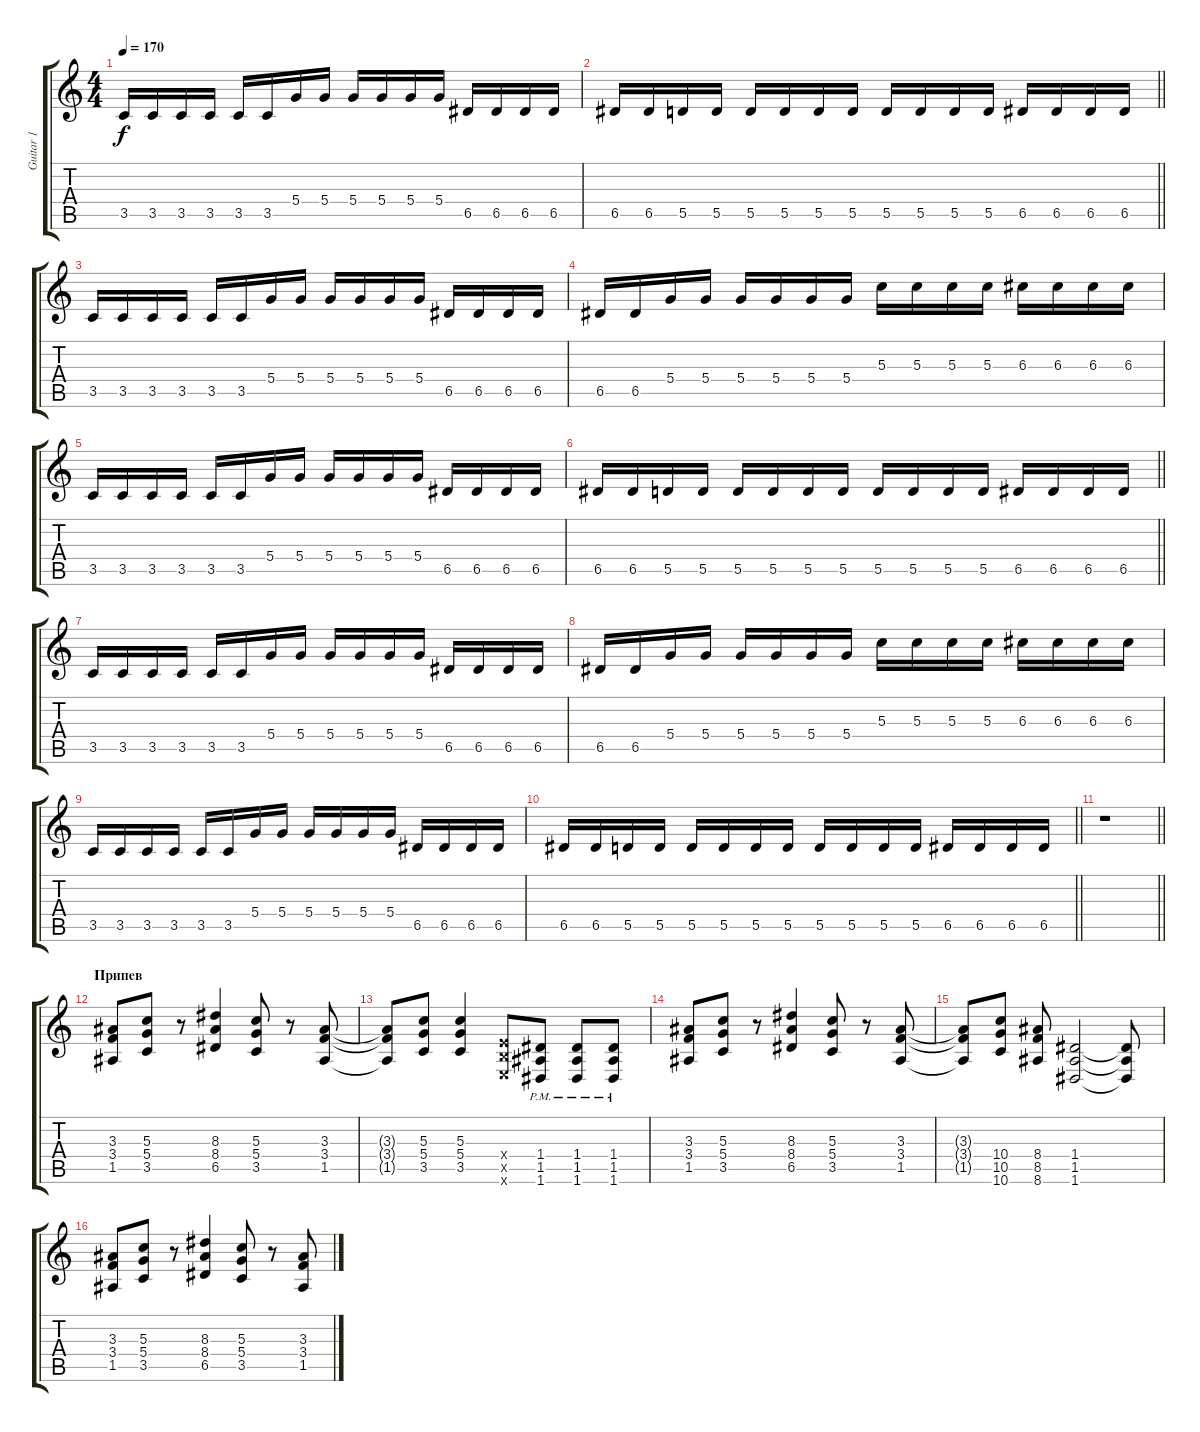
\track ("Guitar 1" "Guitar 1") {instrument overdrivenguitar}
\staff {score tabs}
\tuning (E4 B3 G3 D3 A2 D2) {hide}
\ts (4 4)
\tempo 170
\clef g2
\ks c
3.5.16{dy f} 3.5.16 3.5.16 3.5.16 3.5.16 3.5.16 5.4.16 5.4.16 5.4.16 5.4.16 5.4.16 5.4.16 6.5.16 6.5.16 6.5.16 6.5.16 |
\barLineRight lightlight
6.5.16 6.5.16 5.5.16 5.5.16 5.5.16 5.5.16 5.5.16 5.5.16 5.5.16 5.5.16 5.5.16 5.5.16 6.5.16 6.5.16 6.5.16 6.5.16 |
3.5.16 3.5.16 3.5.16 3.5.16 3.5.16 3.5.16 5.4.16 5.4.16 5.4.16 5.4.16 5.4.16 5.4.16 6.5.16 6.5.16 6.5.16 6.5.16 |
6.5.16 6.5.16 5.4.16 5.4.16 5.4.16 5.4.16 5.4.16 5.4.16 5.3.16 5.3.16 5.3.16 5.3.16 6.3.16 6.3.16 6.3.16 6.3.16 |
3.5.16 3.5.16 3.5.16 3.5.16 3.5.16 3.5.16 5.4.16 5.4.16 5.4.16 5.4.16 5.4.16 5.4.16 6.5.16 6.5.16 6.5.16 6.5.16 |
\barLineRight lightlight
6.5.16 6.5.16 5.5.16 5.5.16 5.5.16 5.5.16 5.5.16 5.5.16 5.5.16 5.5.16 5.5.16 5.5.16 6.5.16 6.5.16 6.5.16 6.5.16 |
3.5.16 3.5.16 3.5.16 3.5.16 3.5.16 3.5.16 5.4.16 5.4.16 5.4.16 5.4.16 5.4.16 5.4.16 6.5.16 6.5.16 6.5.16 6.5.16 |
6.5.16 6.5.16 5.4.16 5.4.16 5.4.16 5.4.16 5.4.16 5.4.16 5.3.16 5.3.16 5.3.16 5.3.16 6.3.16 6.3.16 6.3.16 6.3.16 |
3.5.16 3.5.16 3.5.16 3.5.16 3.5.16 3.5.16 5.4.16 5.4.16 5.4.16 5.4.16 5.4.16 5.4.16 6.5.16 6.5.16 6.5.16 6.5.16 |
\barLineRight lightlight
6.5.16 6.5.16 5.5.16 5.5.16 5.5.16 5.5.16 5.5.16 5.5.16 5.5.16 5.5.16 5.5.16 5.5.16 6.5.16 6.5.16 6.5.16 6.5.16 |
\barLineRight lightlight
r.1 |
\section ("" "Припев")
(3.3 3.4 1.5).8 (5.3 5.4 3.5).8 r.8 (8.3 8.4 6.5).4 (5.3 5.4 3.5).8 r.8 (3.3 3.4 1.5).8 |
(3.3{t} 3.4{t} 1.5{t}).8 (5.3 5.4 3.5).8 (5.3 5.4 3.5).4 (2.4{x} 2.5{x} 2.6{x}).8 (1.4{pm} 1.5{pm} 1.6{pm}).8 (1.4{pm} 1.5{pm} 1.6{pm}).8 (1.4{pm} 1.5{pm} 1.6{pm}).8 |
(3.3 3.4 1.5).8 (5.3 5.4 3.5).8 r.8 (8.3 8.4 6.5).4 (5.3 5.4 3.5).8 r.8 (3.3 3.4 1.5).8 |
(3.3{t} 3.4{t} 1.5{t}).8 (10.4 10.5 10.6).8 (8.4 8.5 8.6).8 (1.4 1.5 1.6).2 (1.4{t} 1.5{t} 1.6{t}).8 |
(3.3 3.4 1.5).8 (5.3 5.4 3.5).8 r.8 (8.3 8.4 6.5).4 (5.3 5.4 3.5).8 r.8 (3.3 3.4 1.5).8
